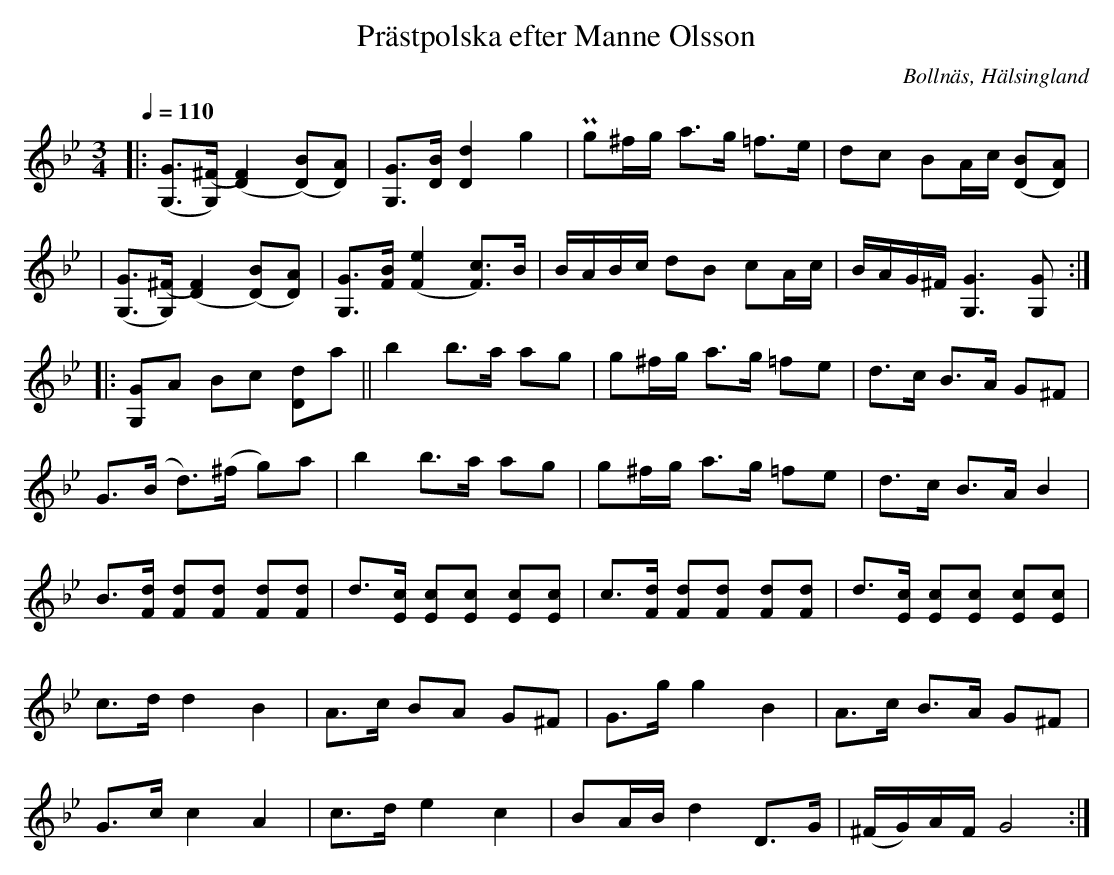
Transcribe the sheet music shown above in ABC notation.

X:1
T:Prästpolska efter Manne Olsson
O:Bollnäs, Hälsingland
M:3/4
L:1/8
Q:1/4=110
K:Gm
|:[(G, G]>[G,) (^F] [F2) (D2] [(D) B][D) A]| [G, G]>[D B] [D2 d2] g2| Pg^f/g/ a>g =f>e | dc   BA/c/ [B (D][D) A]|
|[(G, G]>[G,) (^F] [F2) (D2] [(D) B][D) A]| [G, G]>[F B] [(F2 e2] [F) c]>B|B/A/B/c/  dB cA/c/  | B/A/G/^F/ [G,3 G3] [G, G] :|:
[G, G]A Bc [D d]a        || b2     b>a      ag         | g^f/g/ a>g =fe | d>c         B>A G^F  |
G>(B   d>)(^f   g)a        | b2     b>a      ag         | g^f/g/ a>g =fe | d>c         B>A B2   |
B>[Fd] [Fd][Fd] [Fd][Fd] | d>[Ec] [Ec][Ec] [Ec][Ec] | \
c>[Fd] [Fd][Fd] [Fd][Fd] | d>[Ec] [Ec][Ec] [Ec][Ec] |
c>d    d2       B2           | A>c    BA       G^F       | G>g    g2 B2     | A>c         B>A G^F  |
G>c    c2       A2           | c>d    e2       c2        | BA/B/  d2 D>G   | (^F/G/)A/F/ G4      :|
